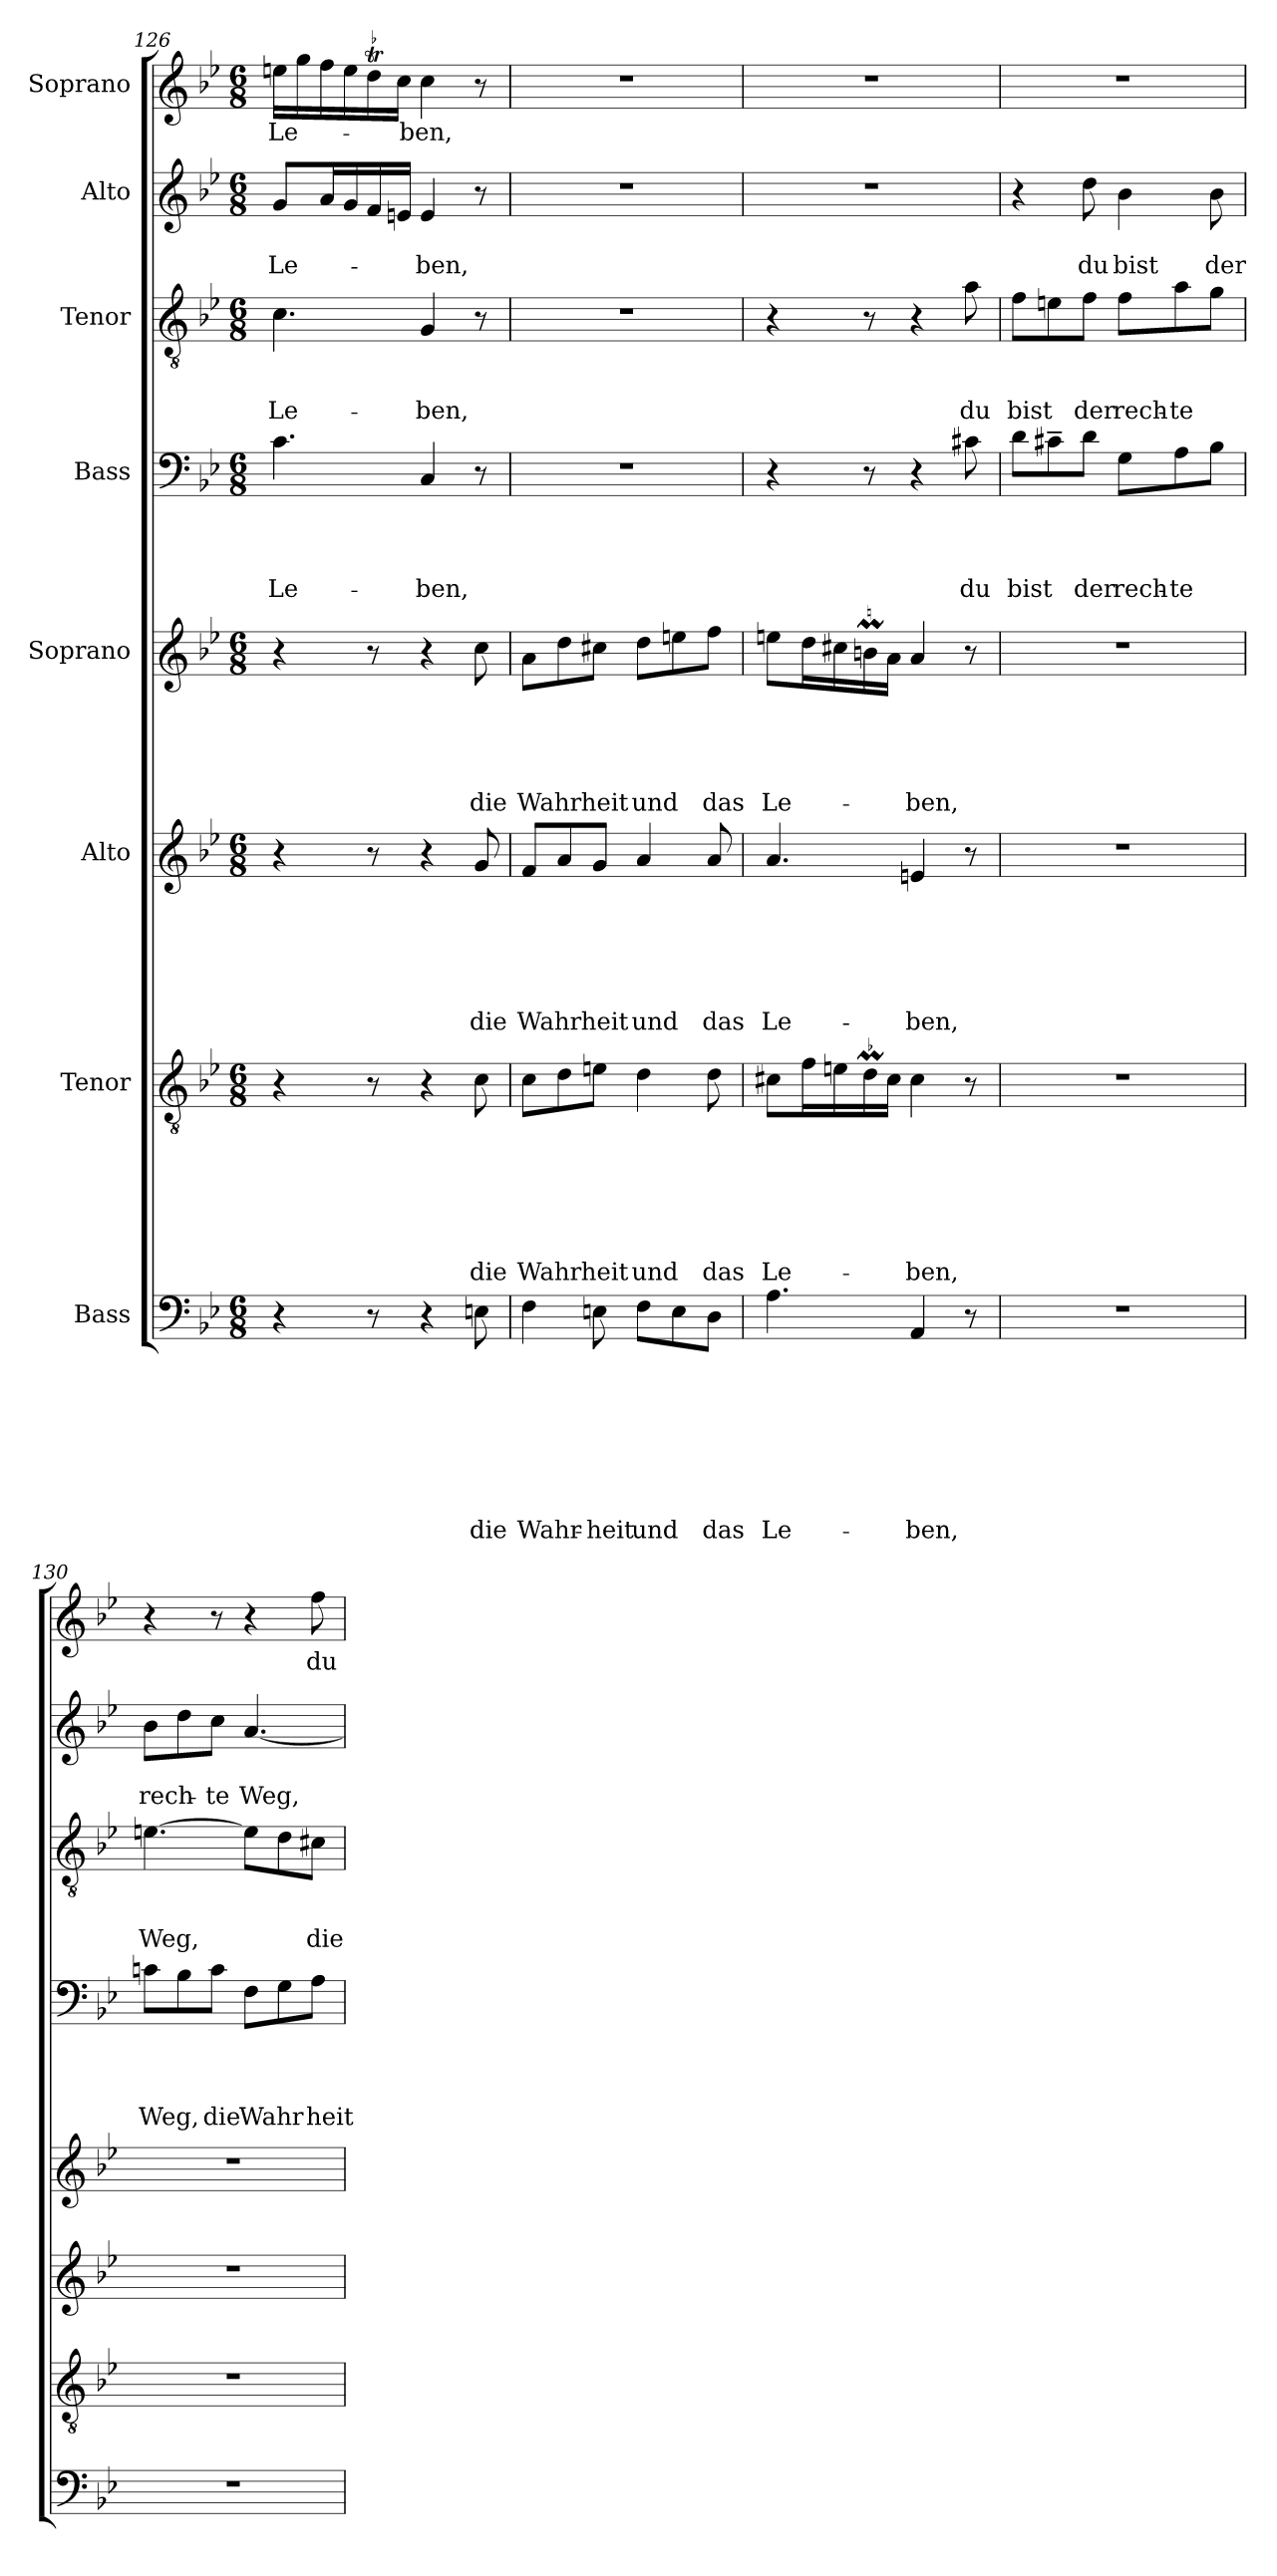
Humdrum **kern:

**kern	**text	**text	**text	**text	**text	**text	**text	**text	**kern	**text	**text	**text	**text	**text	**text	**text	**kern	**text	**text	**text	**text	**text	**text	**kern	**text	**text	**text	**text	**text	**kern	**text	**text	**text	**text	**kern	**text	**text	**text	**kern	**text	**text	**kern	**text
*part8	*part8	*part8	*part8	*part8	*part8	*part8	*part8	*part8	*part7	*part7	*part7	*part7	*part7	*part7	*part7	*part7	*part6	*part6	*part6	*part6	*part6	*part6	*part6	*part5	*part5	*part5	*part5	*part5	*part5	*part4	*part4	*part4	*part4	*part4	*part3	*part3	*part3	*part3	*part2	*part2	*part2	*part1	*part1
*staff8	*staff8	*staff8	*staff8	*staff8	*staff8	*staff8	*staff8	*staff8	*staff7	*staff7	*staff7	*staff7	*staff7	*staff7	*staff7	*staff7	*staff6	*staff6	*staff6	*staff6	*staff6	*staff6	*staff6	*staff5	*staff5	*staff5	*staff5	*staff5	*staff5	*staff4	*staff4	*staff4	*staff4	*staff4	*staff3	*staff3	*staff3	*staff3	*staff2	*staff2	*staff2	*staff1	*staff1
*I"Bass	*	*	*	*	*	*	*	*	*I"Tenor	*	*	*	*	*	*	*	*I"Alto	*	*	*	*	*	*	*I"Soprano	*	*	*	*	*	*I"Bass	*	*	*	*	*I"Tenor	*	*	*	*I"Alto	*	*	*I"Soprano	*
*clefF4	*	*	*	*	*	*	*	*	*clefGv2	*	*	*	*	*	*	*	*clefG2	*	*	*	*	*	*	*clefG2	*	*	*	*	*	*clefF4	*	*	*	*	*clefGv2	*	*	*	*clefG2	*	*	*clefG2	*
*k[b-e-]	*	*	*	*	*	*	*	*	*k[b-e-]	*	*	*	*	*	*	*	*k[b-e-]	*	*	*	*	*	*	*k[b-e-]	*	*	*	*	*	*k[b-e-]	*	*	*	*	*k[b-e-]	*	*	*	*k[b-e-]	*	*	*k[b-e-]	*
*B-:	*	*	*	*	*	*	*	*	*B-:	*	*	*	*	*	*	*	*B-:	*	*	*	*	*	*	*B-:	*	*	*	*	*	*B-:	*	*	*	*	*B-:	*	*	*	*B-:	*	*	*B-:	*
*M6/8	*	*	*	*	*	*	*	*	*M6/8	*	*	*	*	*	*	*	*M6/8	*	*	*	*	*	*	*M6/8	*	*	*	*	*	*M6/8	*	*	*	*	*M6/8	*	*	*	*M6/8	*	*	*M6/8	*
=126	=126	=126	=126	=126	=126	=126	=126	=126	=126	=126	=126	=126	=126	=126	=126	=126	=126	=126	=126	=126	=126	=126	=126	=126	=126	=126	=126	=126	=126	=126	=126	=126	=126	=126	=126	=126	=126	=126	=126	=126	=126	=126	=126
!	!	!	!	!	!	!	!	!	!	!	!	!	!	!	!	!	!	!	!	!	!	!	!	!	!	!	!	!	!	!	!	!	!	!LO:LY:b	!	!	!	!LO:LY:b	!	!	!LO:LY:b	!	!LO:LY:b
4r	.	.	.	.	.	.	.	.	4r	.	.	.	.	.	.	.	4r	.	.	.	.	.	.	4r	.	.	.	.	.	4.c\	.	.	.	Le-	4.c\	.	.	Le-	8g/L	.	Le-	16een\LL	Le-
.	.	.	.	.	.	.	.	.	.	.	.	.	.	.	.	.	.	.	.	.	.	.	.	.	.	.	.	.	.	.	.	.	.	.	.	.	.	.	.	.	.	16gg\	.
.	.	.	.	.	.	.	.	.	.	.	.	.	.	.	.	.	.	.	.	.	.	.	.	.	.	.	.	.	.	.	.	.	.	.	.	.	.	.	16a/L	.	.	16ff\	.
.	.	.	.	.	.	.	.	.	.	.	.	.	.	.	.	.	.	.	.	.	.	.	.	.	.	.	.	.	.	.	.	.	.	.	.	.	.	.	16g/	.	.	16ee\	.
8r	.	.	.	.	.	.	.	.	8r	.	.	.	.	.	.	.	8r	.	.	.	.	.	.	8r	.	.	.	.	.	.	.	.	.	.	.	.	.	.	16f/	.	.	16ddt\	.
.	.	.	.	.	.	.	.	.	.	.	.	.	.	.	.	.	.	.	.	.	.	.	.	.	.	.	.	.	.	.	.	.	.	.	.	.	.	.	16en/JJ	.	.	16cc\JJ	.
!	!	!	!	!	!	!	!	!	!	!	!	!	!	!	!	!	!	!	!	!	!	!	!	!	!	!	!	!	!	!	!	!	!	!LO:LY:b	!	!	!	!LO:LY:b	!	!	!LO:LY:b	!	!LO:LY:b
4r	.	.	.	.	.	.	.	.	4r	.	.	.	.	.	.	.	4r	.	.	.	.	.	.	4r	.	.	.	.	.	4C/	.	.	.	-ben,	4G/	.	.	-ben,	4e/	.	-ben,	4cc\	-ben,
!	!	!	!	!	!	!	!	!LO:LY:b	!	!	!	!	!	!	!	!LO:LY:b	!	!	!	!	!	!	!LO:LY:b	!	!	!	!	!	!LO:LY:b	!	!	!	!	!	!	!	!	!	!	!	!	!	!
8En\	.	.	.	.	.	.	.	die	8c\	.	.	.	.	.	.	die	8g/	.	.	.	.	.	die	8cc\	.	.	.	.	die	8r	.	.	.	.	8r	.	.	.	8r	.	.	8r	.
=127	=127	=127	=127	=127	=127	=127	=127	=127	=127	=127	=127	=127	=127	=127	=127	=127	=127	=127	=127	=127	=127	=127	=127	=127	=127	=127	=127	=127	=127	=127	=127	=127	=127	=127	=127	=127	=127	=127	=127	=127	=127	=127	=127
!	!	!	!	!	!	!	!	!LO:LY:b	!	!	!	!	!	!	!	!LO:LY:b	!	!	!	!	!	!	!LO:LY:b	!	!	!	!	!	!LO:LY:b	!LO:N:vis=1	!	!	!	!	!LO:N:vis=1	!	!	!	!LO:N:vis=1	!	!	!LO:N:vis=1	!
4F\	.	.	.	.	.	.	.	Wahr-	8c\L	.	.	.	.	.	.	Wahr	8f/L	.	.	.	.	.	Wahr	8a\L	.	.	.	.	Wahr	2.r	.	.	.	.	2.r	.	.	.	2.r	.	.	2.r	.
.	.	.	.	.	.	.	.	.	8d\	.	.	.	.	.	.	.	8a/	.	.	.	.	.	.	8dd\	.	.	.	.	.	.	.	.	.	.	.	.	.	.	.	.	.	.	.
!	!	!	!	!	!	!	!	!LO:LY:b	!	!	!	!	!	!	!	!LO:LY:b	!	!	!	!	!	!	!LO:LY:b	!	!	!	!	!	!LO:LY:b	!	!	!	!	!	!	!	!	!	!	!	!	!	!
8En\	.	.	.	.	.	.	.	-heit	8en\J	.	.	.	.	.	.	heit	8g/J	.	.	.	.	.	heit	8cc#X\J	.	.	.	.	heit	.	.	.	.	.	.	.	.	.	.	.	.	.	.
!	!	!	!	!	!	!	!	!LO:LY:b	!	!	!	!	!	!	!	!LO:LY:b	!	!	!	!	!	!	!LO:LY:b	!	!	!	!	!	!LO:LY:b	!	!	!	!	!	!	!	!	!	!	!	!	!	!
8F\L	.	.	.	.	.	.	.	und	4d\	.	.	.	.	.	.	und	4a/	.	.	.	.	.	und	8dd\L	.	.	.	.	und	.	.	.	.	.	.	.	.	.	.	.	.	.	.
8E\	.	.	.	.	.	.	.	.	.	.	.	.	.	.	.	.	.	.	.	.	.	.	.	8een\	.	.	.	.	.	.	.	.	.	.	.	.	.	.	.	.	.	.	.
!	!	!	!	!	!	!	!	!LO:LY:b	!	!	!	!	!	!	!	!LO:LY:b	!	!	!	!	!	!	!LO:LY:b	!	!	!	!	!	!LO:LY:b	!	!	!	!	!	!	!	!	!	!	!	!	!	!
8D\J	.	.	.	.	.	.	.	das	8d\	.	.	.	.	.	.	das	8a/	.	.	.	.	.	das	8ff\J	.	.	.	.	das	.	.	.	.	.	.	.	.	.	.	.	.	.	.
=128	=128	=128	=128	=128	=128	=128	=128	=128	=128	=128	=128	=128	=128	=128	=128	=128	=128	=128	=128	=128	=128	=128	=128	=128	=128	=128	=128	=128	=128	=128	=128	=128	=128	=128	=128	=128	=128	=128	=128	=128	=128	=128	=128
!	!	!	!	!	!	!	!	!LO:LY:b	!	!	!	!	!	!	!	!LO:LY:b	!	!	!	!	!	!	!LO:LY:b	!	!	!	!	!	!LO:LY:b	!	!	!	!	!	!	!	!	!	!LO:N:vis=1	!	!	!LO:N:vis=1	!
4.A\	.	.	.	.	.	.	.	Le-	8c#X\L	.	.	.	.	.	.	Le-	4.a/	.	.	.	.	.	Le-	8een\L	.	.	.	.	Le-	4r	.	.	.	.	4r	.	.	.	2.r	.	.	2.r	.
.	.	.	.	.	.	.	.	.	16f\L	.	.	.	.	.	.	.	.	.	.	.	.	.	.	16dd\L	.	.	.	.	.	.	.	.	.	.	.	.	.	.	.	.	.	.	.
.	.	.	.	.	.	.	.	.	16en\	.	.	.	.	.	.	.	.	.	.	.	.	.	.	16cc#X\	.	.	.	.	.	.	.	.	.	.	.	.	.	.	.	.	.	.	.
.	.	.	.	.	.	.	.	.	16dm\	.	.	.	.	.	.	.	.	.	.	.	.	.	.	16bnm\	.	.	.	.	.	8r	.	.	.	.	8r	.	.	.	.	.	.	.	.
.	.	.	.	.	.	.	.	.	16c#\JJ	.	.	.	.	.	.	.	.	.	.	.	.	.	.	16a\JJ	.	.	.	.	.	.	.	.	.	.	.	.	.	.	.	.	.	.	.
!	!	!	!	!	!	!	!	!LO:LY:b	!	!	!	!	!	!	!	!LO:LY:b	!	!	!	!	!	!	!LO:LY:b	!	!	!	!	!	!LO:LY:b	!	!	!	!	!	!	!	!	!	!	!	!	!	!
4AA/	.	.	.	.	.	.	.	-ben,	4c#\	.	.	.	.	.	.	-ben,	4en/	.	.	.	.	.	-ben,	4a/	.	.	.	.	-ben,	4r	.	.	.	.	4r	.	.	.	.	.	.	.	.
!	!	!	!	!	!	!	!	!	!	!	!	!	!	!	!	!	!	!	!	!	!	!	!	!	!	!	!	!	!	!	!	!	!	!LO:LY:b	!	!	!	!LO:LY:b	!	!	!	!	!
8r	.	.	.	.	.	.	.	.	8r	.	.	.	.	.	.	.	8r	.	.	.	.	.	.	8r	.	.	.	.	.	8c#X\	.	.	.	du	8a\	.	.	du	.	.	.	.	.
=129	=129	=129	=129	=129	=129	=129	=129	=129	=129	=129	=129	=129	=129	=129	=129	=129	=129	=129	=129	=129	=129	=129	=129	=129	=129	=129	=129	=129	=129	=129	=129	=129	=129	=129	=129	=129	=129	=129	=129	=129	=129	=129	=129
!LO:N:vis=1	!	!	!	!	!	!	!	!	!LO:N:vis=1	!	!	!	!	!	!	!	!LO:N:vis=1	!	!	!	!	!	!	!LO:N:vis=1	!	!	!	!	!	!	!	!	!	!LO:LY:b	!	!	!	!LO:LY:b	!	!	!	!LO:N:vis=1	!
2.r	.	.	.	.	.	.	.	.	2.r	.	.	.	.	.	.	.	2.r	.	.	.	.	.	.	2.r	.	.	.	.	.	8d\L	.	.	.	bist	8f\L	.	.	bist	4r	.	.	2.r	.
.	.	.	.	.	.	.	.	.	.	.	.	.	.	.	.	.	.	.	.	.	.	.	.	.	.	.	.	.	.	8c#X~>\	.	.	.	.	8en\	.	.	.	.	.	.	.	.
!	!	!	!	!	!	!	!	!	!	!	!	!	!	!	!	!	!	!	!	!	!	!	!	!	!	!	!	!	!	!	!	!	!	!LO:LY:b	!	!	!	!LO:LY:b	!	!	!LO:LY:b	!	!
.	.	.	.	.	.	.	.	.	.	.	.	.	.	.	.	.	.	.	.	.	.	.	.	.	.	.	.	.	.	8d\J	.	.	.	der	8f\J	.	.	der	8dd\	.	du	.	.
!	!	!	!	!	!	!	!	!	!	!	!	!	!	!	!	!	!	!	!	!	!	!	!	!	!	!	!	!	!	!	!	!	!	!LO:LY:b	!	!	!	!LO:LY:b	!	!	!LO:LY:b	!	!
.	.	.	.	.	.	.	.	.	.	.	.	.	.	.	.	.	.	.	.	.	.	.	.	.	.	.	.	.	.	8G\L	.	.	.	rech-	8f\L	.	.	rech-	4b-\	.	bist	.	.
!	!	!	!	!	!	!	!	!	!	!	!	!	!	!	!	!	!	!	!	!	!	!	!	!	!	!	!	!	!	!	!	!	!	!LO:LY:b	!	!	!	!LO:LY:b	!	!	!	!	!
.	.	.	.	.	.	.	.	.	.	.	.	.	.	.	.	.	.	.	.	.	.	.	.	.	.	.	.	.	.	8A\	.	.	.	-te	8a\	.	.	-te	.	.	.	.	.
!	!	!	!	!	!	!	!	!	!	!	!	!	!	!	!	!	!	!	!	!	!	!	!	!	!	!	!	!	!	!	!	!	!	!	!	!	!	!	!	!	!LO:LY:b	!	!
.	.	.	.	.	.	.	.	.	.	.	.	.	.	.	.	.	.	.	.	.	.	.	.	.	.	.	.	.	.	8B-\J	.	.	.	.	8g\J	.	.	.	8b-\	.	der	.	.
=130	=130	=130	=130	=130	=130	=130	=130	=130	=130	=130	=130	=130	=130	=130	=130	=130	=130	=130	=130	=130	=130	=130	=130	=130	=130	=130	=130	=130	=130	=130	=130	=130	=130	=130	=130	=130	=130	=130	=130	=130	=130	=130	=130
!LO:N:vis=1	!	!	!	!	!	!	!	!	!LO:N:vis=1	!	!	!	!	!	!	!	!LO:N:vis=1	!	!	!	!	!	!	!LO:N:vis=1	!	!	!	!	!	!	!	!	!	!LO:LY:b	!	!	!	!LO:LY:b	!	!	!LO:LY:b	!	!
2.r	.	.	.	.	.	.	.	.	2.r	.	.	.	.	.	.	.	2.r	.	.	.	.	.	.	2.r	.	.	.	.	.	8cn\L	.	.	.	Weg,	[>4.en\	.	.	Weg,	8b-\L	.	rech-	4r	.
.	.	.	.	.	.	.	.	.	.	.	.	.	.	.	.	.	.	.	.	.	.	.	.	.	.	.	.	.	.	8B-\	.	.	.	.	.	.	.	.	8dd\	.	.	.	.
!	!	!	!	!	!	!	!	!	!	!	!	!	!	!	!	!	!	!	!	!	!	!	!	!	!	!	!	!	!	!	!	!	!	!LO:LY:b	!	!	!	!	!	!	!LO:LY:b	!	!
.	.	.	.	.	.	.	.	.	.	.	.	.	.	.	.	.	.	.	.	.	.	.	.	.	.	.	.	.	.	8c\J	.	.	.	die	.	.	.	.	8cc\J	.	-te	8r	.
!	!	!	!	!	!	!	!	!	!	!	!	!	!	!	!	!	!	!	!	!	!	!	!	!	!	!	!	!	!	!	!	!	!	!LO:LY:b	!	!	!	!	!	!	!LO:LY:b	!	!
.	.	.	.	.	.	.	.	.	.	.	.	.	.	.	.	.	.	.	.	.	.	.	.	.	.	.	.	.	.	8F\L	.	.	.	Wahr	8e\L]	.	.	.	[<4.a/	.	Weg,	4r	.
.	.	.	.	.	.	.	.	.	.	.	.	.	.	.	.	.	.	.	.	.	.	.	.	.	.	.	.	.	.	8G\	.	.	.	.	8d\	.	.	.	.	.	.	.	.
!	!	!	!	!	!	!	!	!	!	!	!	!	!	!	!	!	!	!	!	!	!	!	!	!	!	!	!	!	!	!	!	!	!	!LO:LY:b	!	!	!	!LO:LY:b	!	!	!	!	!LO:LY:b
.	.	.	.	.	.	.	.	.	.	.	.	.	.	.	.	.	.	.	.	.	.	.	.	.	.	.	.	.	.	8A\J	.	.	.	heit	8c#X\J	.	.	die	.	.	.	8ff\	du
=	=	=	=	=	=	=	=	=	=	=	=	=	=	=	=	=	=	=	=	=	=	=	=	=	=	=	=	=	=	=	=	=	=	=	=	=	=	=	=	=	=	=	=
*-	*-	*-	*-	*-	*-	*-	*-	*-	*-	*-	*-	*-	*-	*-	*-	*-	*-	*-	*-	*-	*-	*-	*-	*-	*-	*-	*-	*-	*-	*-	*-	*-	*-	*-	*-	*-	*-	*-	*-	*-	*-	*-	*-
